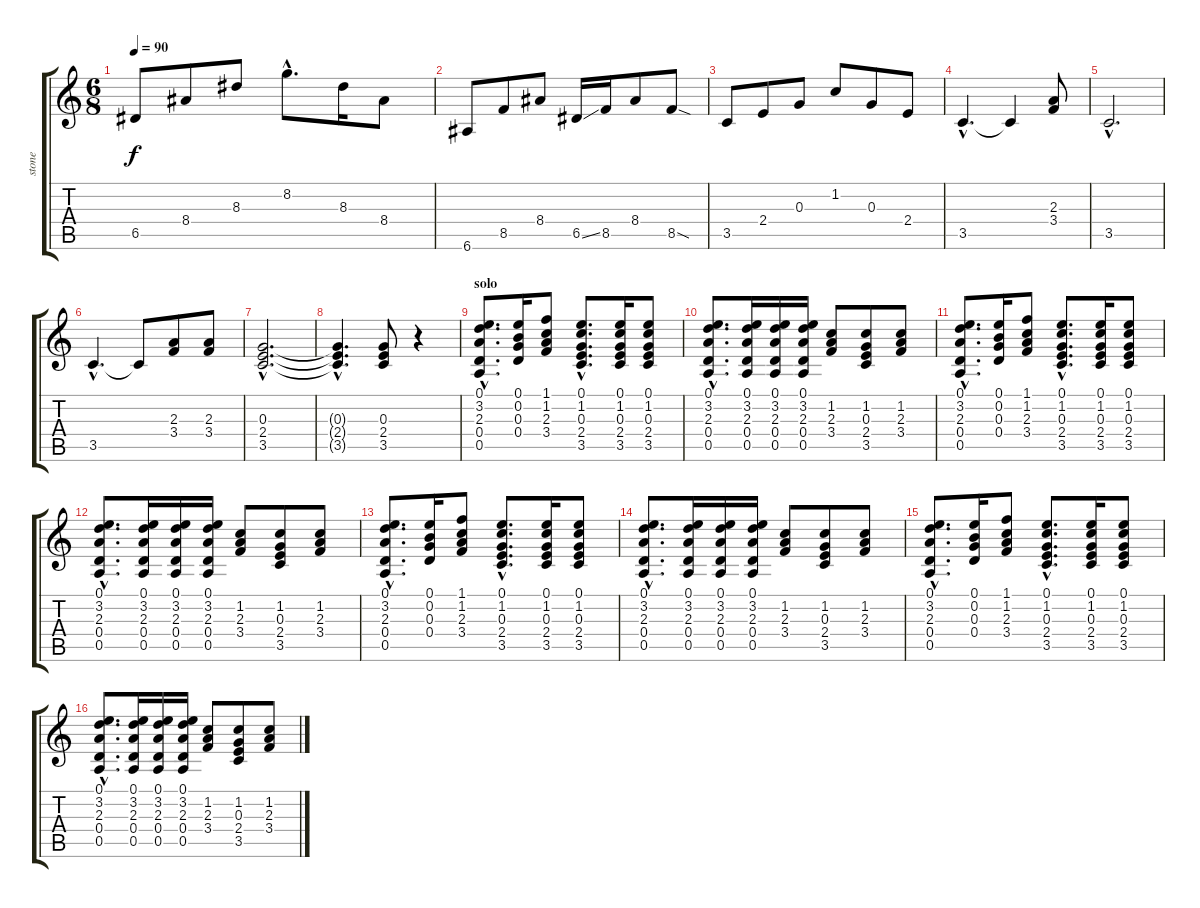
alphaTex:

\track ("stone" "stone") {instrument overdrivenguitar}
\staff {score tabs}
\tuning (E4 B3 G3 D3 A2 E2) {hide}
\ts (6 8)
\tempo 90
\clef g2
\ks c
6.5.8{dy f} 8.4.8 8.3.8 8.2{hac}.8{d} 8.3.16 8.4.8 |
6.6.8 8.5.8 8.4.8 6.5{ss}.16 8.5.16 8.4.8 8.5{sod}.8 |
3.5.8 2.4.8 0.3.8 1.2.8 0.3.8 2.4.8 |
3.5{hac}.4{d} 3.5{t}.4 (2.3 3.4).8 |
3.5{hac}.2{d} |
3.5{hac}.4{d} 3.5{t}.8 (2.3 3.4).8 (2.3 3.4).8 |
(0.3{hac} 2.4{hac} 3.5{hac}).2{d} |
(0.3{hac t} 2.4{hac t} 3.5{hac t}).4{d} (0.3 2.4 3.5).8 r.4 |
\section ("" "solo")
(0.1{hac} 3.2{hac} 2.3{hac} 0.4{hac} 0.5{hac}).8{d} (0.1 0.2 0.3 0.4).16 (1.1 1.2 2.3 3.4).8 (0.1{hac} 1.2{hac} 0.3{hac} 2.4{hac} 3.5{hac}).8{d} (0.1 1.2 0.3 2.4 3.5).16 (0.1 1.2 0.3 2.4 3.5).8 |
(0.1{hac} 3.2{hac} 2.3{hac} 0.4{hac} 0.5{hac}).8{d} (0.1 3.2 2.3 0.4 0.5).16 (0.1 3.2 2.3 0.4 0.5).16 (0.1 3.2 2.3 0.4 0.5).16 (1.2 2.3 3.4).8 (1.2 0.3 2.4 3.5).8 (1.2 2.3 3.4).8 |
(0.1{hac} 3.2{hac} 2.3{hac} 0.4{hac} 0.5{hac}).8{d} (0.1 0.2 0.3 0.4).16 (1.1 1.2 2.3 3.4).8 (0.1{hac} 1.2{hac} 0.3{hac} 2.4{hac} 3.5{hac}).8{d} (0.1 1.2 0.3 2.4 3.5).16 (0.1 1.2 0.3 2.4 3.5).8 |
(0.1{hac} 3.2{hac} 2.3{hac} 0.4{hac} 0.5{hac}).8{d} (0.1 3.2 2.3 0.4 0.5).16 (0.1 3.2 2.3 0.4 0.5).16 (0.1 3.2 2.3 0.4 0.5).16 (1.2 2.3 3.4).8 (1.2 0.3 2.4 3.5).8 (1.2 2.3 3.4).8 |
(0.1{hac} 3.2{hac} 2.3{hac} 0.4{hac} 0.5{hac}).8{d} (0.1 0.2 0.3 0.4).16 (1.1 1.2 2.3 3.4).8 (0.1{hac} 1.2{hac} 0.3{hac} 2.4{hac} 3.5{hac}).8{d} (0.1 1.2 0.3 2.4 3.5).16 (0.1 1.2 0.3 2.4 3.5).8 |
(0.1{hac} 3.2{hac} 2.3{hac} 0.4{hac} 0.5{hac}).8{d} (0.1 3.2 2.3 0.4 0.5).16 (0.1 3.2 2.3 0.4 0.5).16 (0.1 3.2 2.3 0.4 0.5).16 (1.2 2.3 3.4).8 (1.2 0.3 2.4 3.5).8 (1.2 2.3 3.4).8 |
(0.1{hac} 3.2{hac} 2.3{hac} 0.4{hac} 0.5{hac}).8{d} (0.1 0.2 0.3 0.4).16 (1.1 1.2 2.3 3.4).8 (0.1{hac} 1.2{hac} 0.3{hac} 2.4{hac} 3.5{hac}).8{d} (0.1 1.2 0.3 2.4 3.5).16 (0.1 1.2 0.3 2.4 3.5).8 |
(0.1{hac} 3.2{hac} 2.3{hac} 0.4{hac} 0.5{hac}).8{d} (0.1 3.2 2.3 0.4 0.5).16 (0.1 3.2 2.3 0.4 0.5).16 (0.1 3.2 2.3 0.4 0.5).16 (1.2 2.3 3.4).8 (1.2 0.3 2.4 3.5).8 (1.2 2.3 3.4).8
